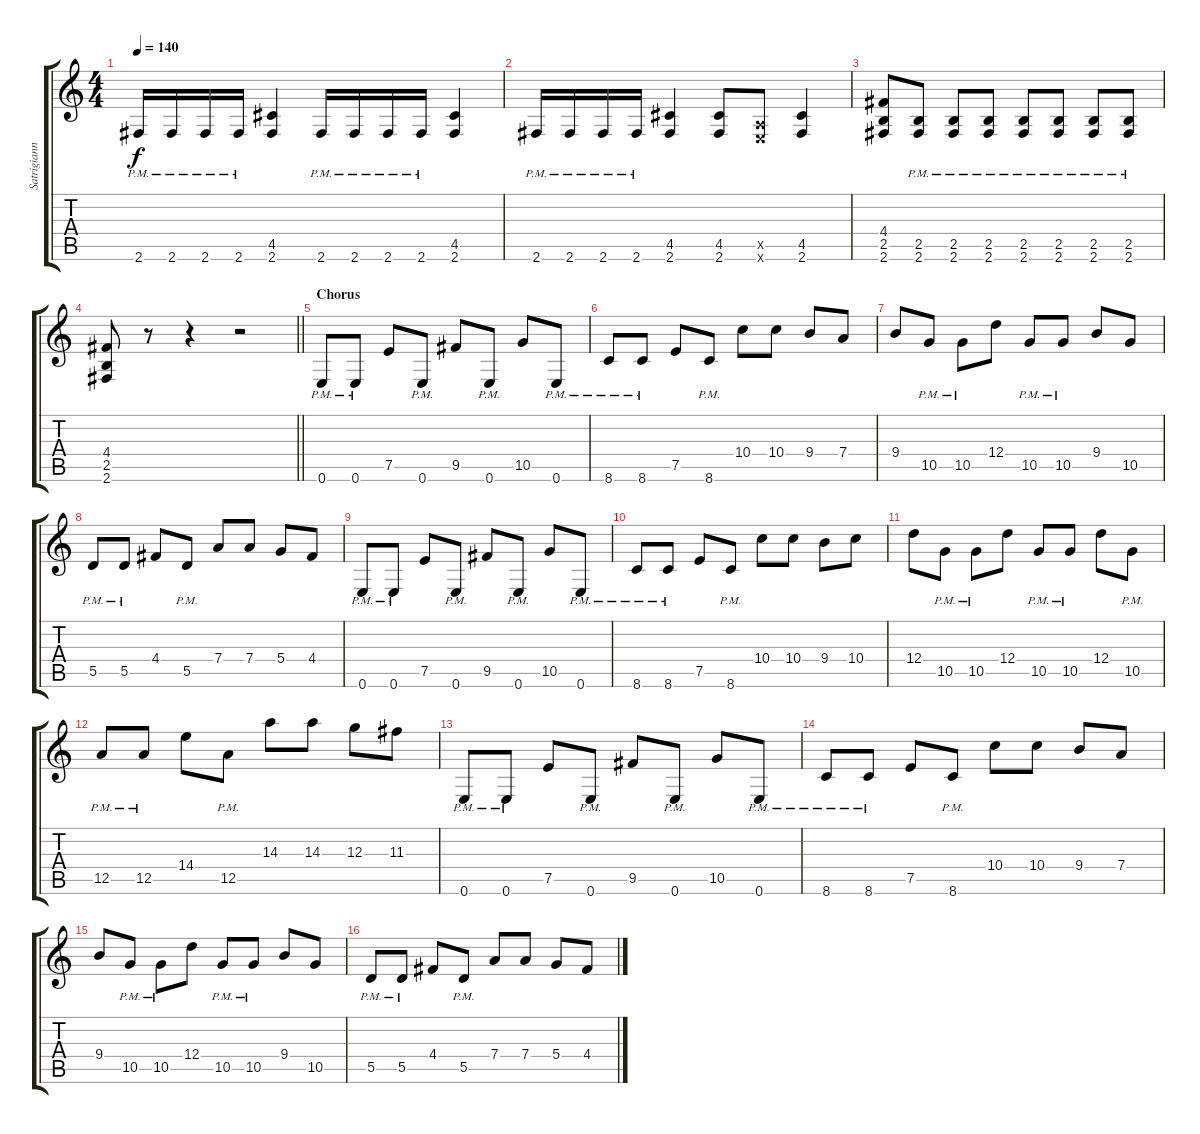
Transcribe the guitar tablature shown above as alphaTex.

\track ("Satrigiannis" "Satrigiann") {instrument overdrivenguitar}
\staff {score tabs}
\tuning (E4 B3 G3 D3 A2 E2) {hide}
\ts (4 4)
\tempo 140
\clef g2
\ks c
2.6{pm}.16{dy f} 2.6{pm}.16 2.6{pm}.16 2.6{pm}.16 (4.5 2.6).4 2.6{pm}.16 2.6{pm}.16 2.6{pm}.16 2.6{pm}.16 (4.5 2.6).4 |
2.6{pm}.16 2.6{pm}.16 2.6{pm}.16 2.6{pm}.16 (4.5 2.6).4 (4.5 2.6).8 (0.5{x} 0.6{x}).8 (4.5 2.6).4 |
(4.4 2.5 2.6).8 (2.5{pm} 2.6{pm}).8 (2.5{pm} 2.6{pm}).8 (2.5{pm} 2.6{pm}).8 (2.5{pm} 2.6{pm}).8 (2.5{pm} 2.6{pm}).8 (2.5{pm} 2.6{pm}).8 (2.5{pm} 2.6{pm}).8 |
\barLineRight lightlight
(4.4 2.5 2.6).8 r.8 r.4 r.2 |
\section ("" "Chorus")
0.6{pm}.8 0.6{pm}.8 7.5.8 0.6{pm}.8 9.5.8 0.6{pm}.8 10.5.8 0.6{pm}.8 |
8.6{pm}.8 8.6{pm}.8 7.5.8 8.6{pm}.8 10.4.8 10.4.8 9.4.8 7.4.8 |
9.4.8 10.5{pm}.8 10.5{pm}.8 12.4.8 10.5{pm}.8 10.5{pm}.8 9.4.8 10.5.8 |
5.5{pm}.8 5.5{pm}.8 4.4.8 5.5{pm}.8 7.4.8 7.4.8 5.4.8 4.4.8 |
0.6{pm}.8 0.6{pm}.8 7.5.8 0.6{pm}.8 9.5.8 0.6{pm}.8 10.5.8 0.6{pm}.8 |
8.6{pm}.8 8.6{pm}.8 7.5.8 8.6{pm}.8 10.4.8 10.4.8 9.4.8 10.4.8 |
12.4.8 10.5{pm}.8 10.5{pm}.8 12.4.8 10.5{pm}.8 10.5{pm}.8 12.4.8 10.5{pm}.8 |
12.5{pm}.8 12.5{pm}.8 14.4.8 12.5{pm}.8 14.3.8 14.3.8 12.3.8 11.3.8 |
0.6{pm}.8 0.6{pm}.8 7.5.8 0.6{pm}.8 9.5.8 0.6{pm}.8 10.5.8 0.6{pm}.8 |
8.6{pm}.8 8.6{pm}.8 7.5.8 8.6{pm}.8 10.4.8 10.4.8 9.4.8 7.4.8 |
9.4.8 10.5{pm}.8 10.5{pm}.8 12.4.8 10.5{pm}.8 10.5{pm}.8 9.4.8 10.5.8 |
5.5{pm}.8 5.5{pm}.8 4.4.8 5.5{pm}.8 7.4.8 7.4.8 5.4.8 4.4.8
